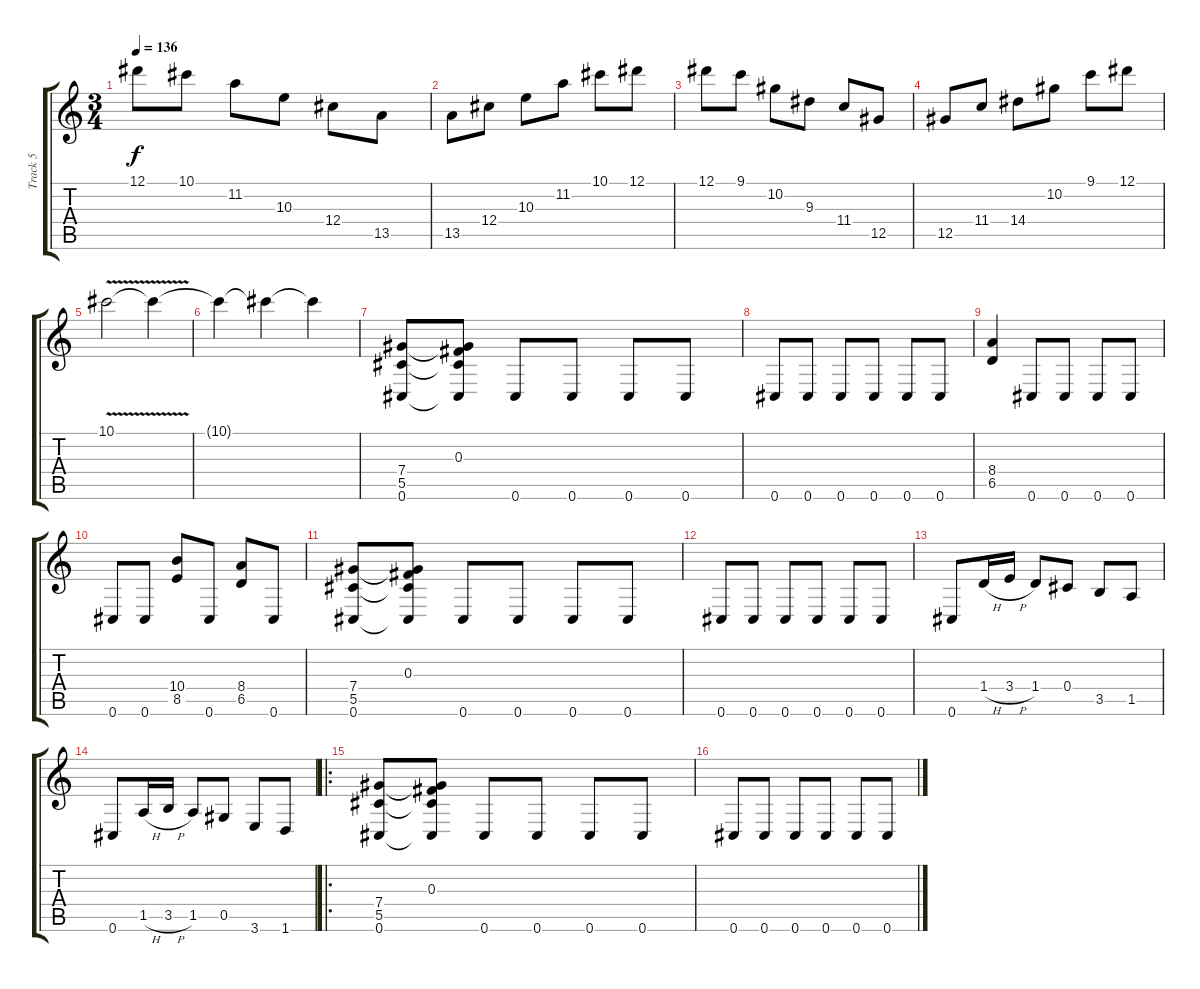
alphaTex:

\track ("Track 5" "Track 5") {instrument distortionguitar}
\staff {score tabs}
\tuning (Eb4 Bb3 Gb3 Db3 Ab2 Db2) {hide}
\ts (3 4)
\tempo 136
\clef g2
\ks c
12.1.8{dy f} 10.1.8 11.2.8 10.3.8 12.4.8 13.5.8 |
13.5.8 12.4.8 10.3.8 11.2.8 10.1.8 12.1.8 |
12.1.8 9.1.8 10.2.8 9.3.8 11.4.8 12.5.8 |
12.5.8 11.4.8 14.4.8 10.2.8 9.1.8 12.1.8 |
10.1{v}.2 10.1{t}.4 |
10.1{t}.4 10.1{t}.4 10.1{t}.4 |
(7.4 5.5 0.6).8 (0.3 7.4{t} 5.5{t} 0.6{t}).8 0.6.8 0.6.8 0.6.8 0.6.8 |
0.6.8 0.6.8 0.6.8 0.6.8 0.6.8 0.6.8 |
(8.4 6.5).4 0.6.8 0.6.8 0.6.8 0.6.8 |
0.6.8 0.6.8 (10.4 8.5).8 0.6.8 (8.4 6.5).8 0.6.8 |
(7.4 5.5 0.6).8 (0.3 7.4{t} 5.5{t} 0.6{t}).8 0.6.8 0.6.8 0.6.8 0.6.8 |
0.6.8 0.6.8 0.6.8 0.6.8 0.6.8 0.6.8 |
0.6.8 1.4{h}.16 3.4{h}.16 1.4.8 0.4.8 3.5.8 1.5.8 |
0.6.8 1.5{h}.16 3.5{h}.16 1.5.8 0.5.8 3.6.8 1.6.8 |
\ro
(7.4 5.5 0.6).8 (0.3 7.4{t} 5.5{t} 0.6{t}).8 0.6.8 0.6.8 0.6.8 0.6.8 |
0.6.8 0.6.8 0.6.8 0.6.8 0.6.8 0.6.8
